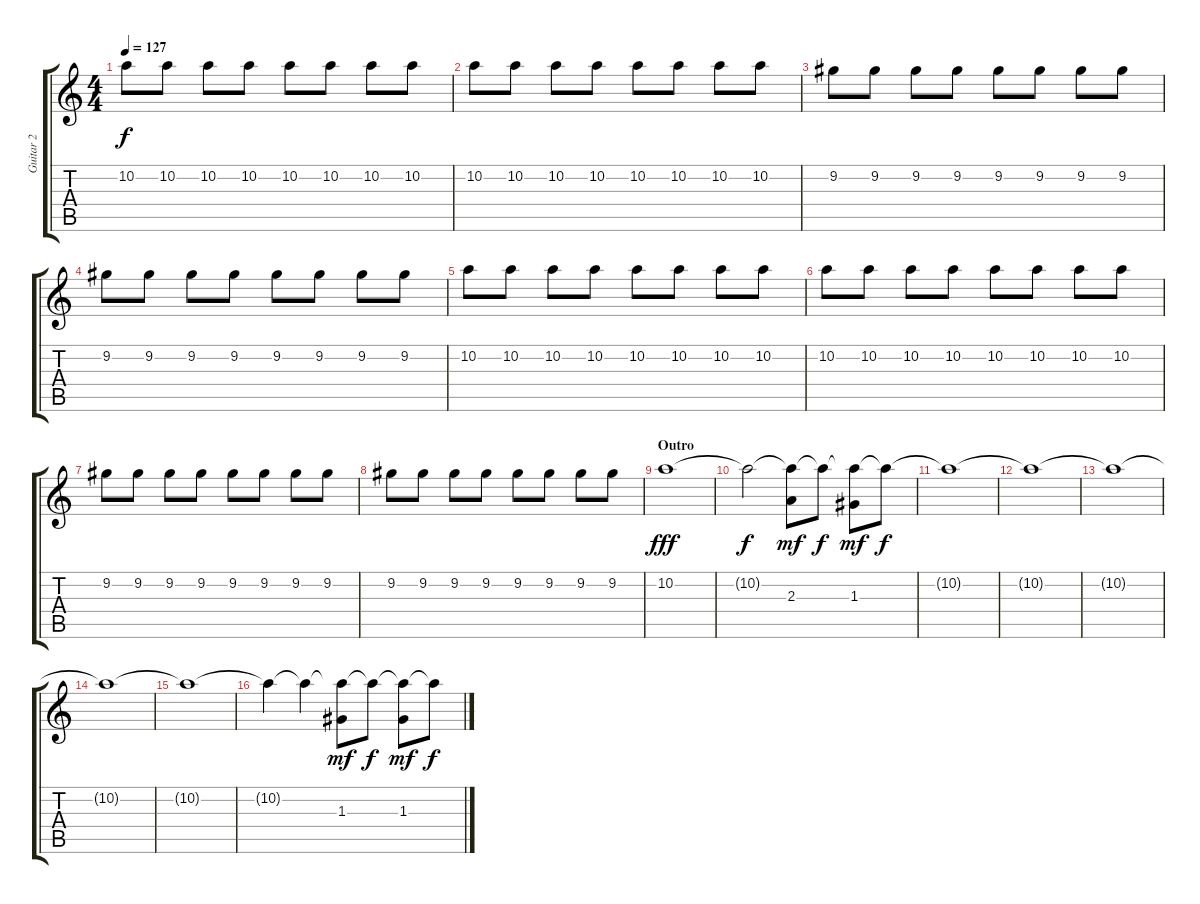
\track ("Guitar 2" "Guitar 2") {instrument overdrivenguitar}
\staff {score tabs}
\tuning (E4 B3 G3 D3 A2 E2) {hide}
\ts (4 4)
\tempo 127
\clef g2
\ks c
10.2.8{dy f} 10.2.8 10.2.8 10.2.8 10.2.8 10.2.8 10.2.8 10.2.8 |
10.2.8 10.2.8 10.2.8 10.2.8 10.2.8 10.2.8 10.2.8 10.2.8 |
9.2.8 9.2.8 9.2.8 9.2.8 9.2.8 9.2.8 9.2.8 9.2.8 |
9.2.8 9.2.8 9.2.8 9.2.8 9.2.8 9.2.8 9.2.8 9.2.8 |
10.2.8 10.2.8 10.2.8 10.2.8 10.2.8 10.2.8 10.2.8 10.2.8 |
10.2.8 10.2.8 10.2.8 10.2.8 10.2.8 10.2.8 10.2.8 10.2.8 |
9.2.8 9.2.8 9.2.8 9.2.8 9.2.8 9.2.8 9.2.8 9.2.8 |
9.2.8 9.2.8 9.2.8 9.2.8 9.2.8 9.2.8 9.2.8 9.2.8 |
\section ("" "Outro")
10.2.1{dy fff} |
10.2{t}.2{dy f} (10.2{t} 2.3).8{dy mf} 10.2{t}.8{dy f} (10.2{t} 1.3).8{dy mf} 10.2{t}.8{dy f} |
10.2{t}.1 |
10.2{t}.1 |
10.2{t}.1 |
10.2{t}.1 |
10.2{t}.1 |
10.2{t}.4 10.2{t}.4 (10.2{t} 1.3).8{dy mf} 10.2{t}.8{dy f} (10.2{t} 1.3).8{dy mf} 10.2{t}.8{dy f}
